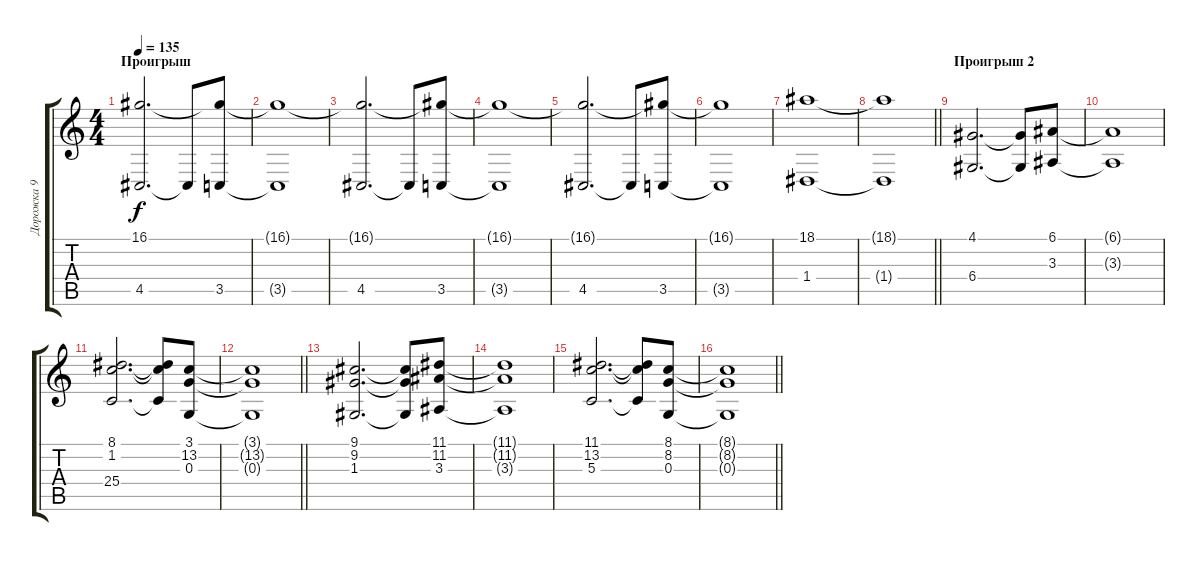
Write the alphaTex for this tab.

\track ("Дорожка 9" "Дорожка 9") {instrument stringensemble1}
\staff {score tabs}
\tuning (E4 B3 G3 D3 A2 E2) {hide}
\ts (4 4)
\section ("" "Проигрыш")
\tempo 135
\clef g2
\ks c
(16.1 4.5).2{d dy f} 4.5{t}.8 (16.1{t} 3.5).8 |
(16.1{t} 3.5{t}).1 |
(16.1{t} 4.5).2{d} 4.5{t}.8 (16.1{t} 3.5).8 |
(16.1{t} 3.5{t}).1 |
(16.1{t} 4.5).2{d} 4.5{t}.8 (16.1{t} 3.5).8 |
(16.1{t} 3.5{t}).1 |
(18.1 1.4).1 |
\barLineRight lightlight
(18.1{t} 1.4{t}).1 |
\section ("" "Проигрыш 2")
(4.1 6.4).2{d} (4.1{t} 6.4{t}).8 (6.1 3.3).8 |
(6.1{t} 3.3{t}).1 |
(8.1 1.2 25.4).2{d} (8.1{t} 1.2{t} 25.4{t}).8 (3.1 13.2 0.3).8 |
\barLineRight lightlight
(3.1{t} 13.2{t} 0.3{t}).1 |
(9.1 9.2 1.3).2{d} (9.1{t} 9.2{t} 1.3{t}).8 (11.1 11.2 3.3).8 |
(11.1{t} 11.2{t} 3.3{t}).1 |
(11.1 13.2 5.3).2{d} (11.1{t} 13.2{t} 5.3{t}).8 (8.1 8.2 0.3).8 |
\barLineRight lightlight
(8.1{t} 8.2{t} 0.3{t}).1
